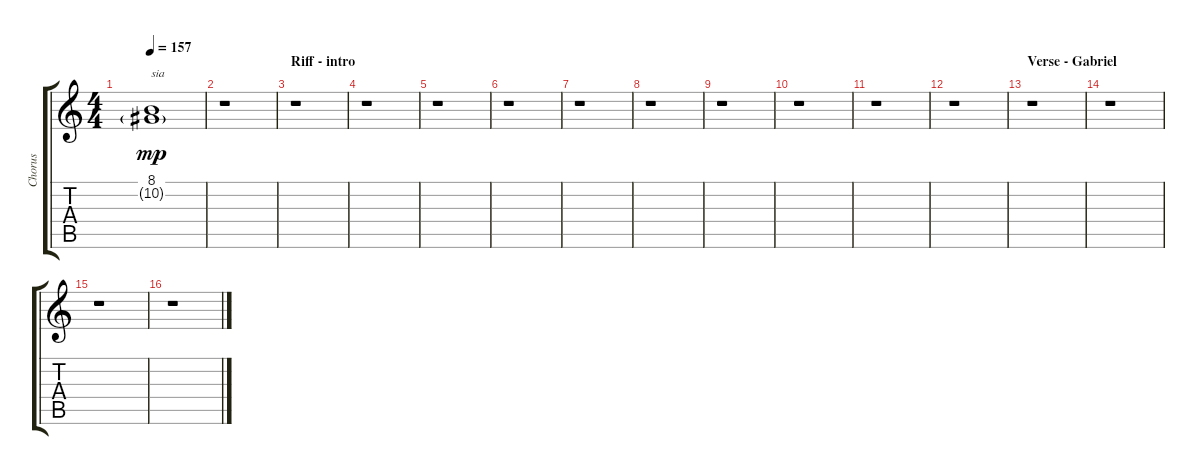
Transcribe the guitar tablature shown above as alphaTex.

\track ("Chorus" "Chorus") {instrument choiraahs}
\staff {score tabs}
\tuning (Eb4 Bb3 Gb3 Db3 Ab2 Eb2) {hide}
\ts (4 4)
\tempo 157
\clef g2
\ks c
(8.1 10.2{g}).1{txt "sia" dy mp} |
r.1 |
\section ("" "Riff - intro")
r.1 |
r.1 |
r.1 |
r.1 |
r.1 |
r.1 |
r.1 |
r.1 |
r.1 |
r.1 |
\section ("" "Verse - Gabriel")
r.1 |
r.1 |
r.1 |
r.1
